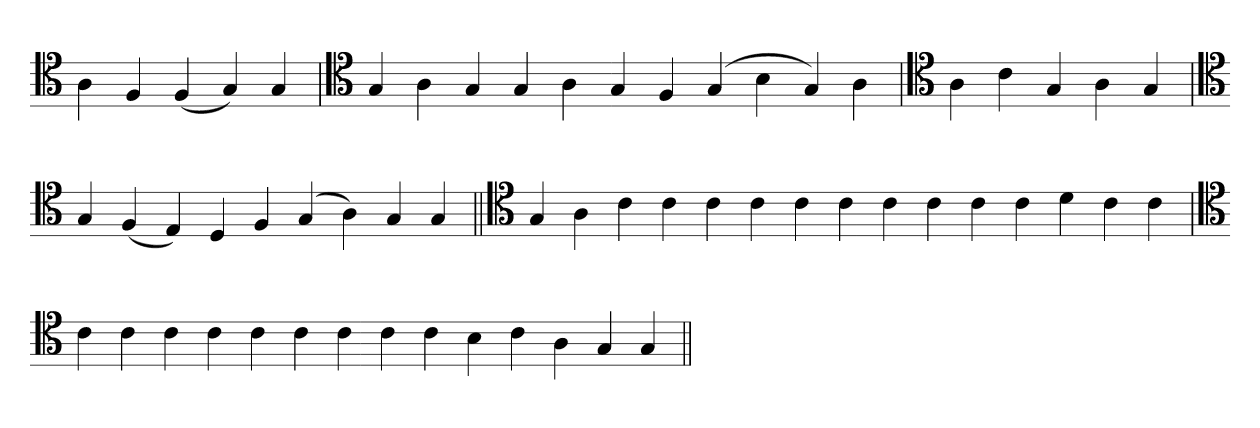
**kern
*part1
*staff1
*clefC4
=
4A
4F
(4F
4G)
4G
=`
*clefC4
4G
4A
4G
4G
4A
4G
4F
(4G
4B
4G)
4A
='
*clefC4
4A
4c
4G
4A
4G
=`
*clefC4
4G
(4F
4E)
4D
4F
(4G
4A)
4G
4G
=||
*clefC4
4G
4A
4c
4c
4c
4c
4c
4c
4c
4c
4c
4c
4d
4c
4c
=
*clefC4
4c
4c
4c
4c
4c
4c
4c
4c
4c
4B
4c
4A
4G
4G
=||
*-
